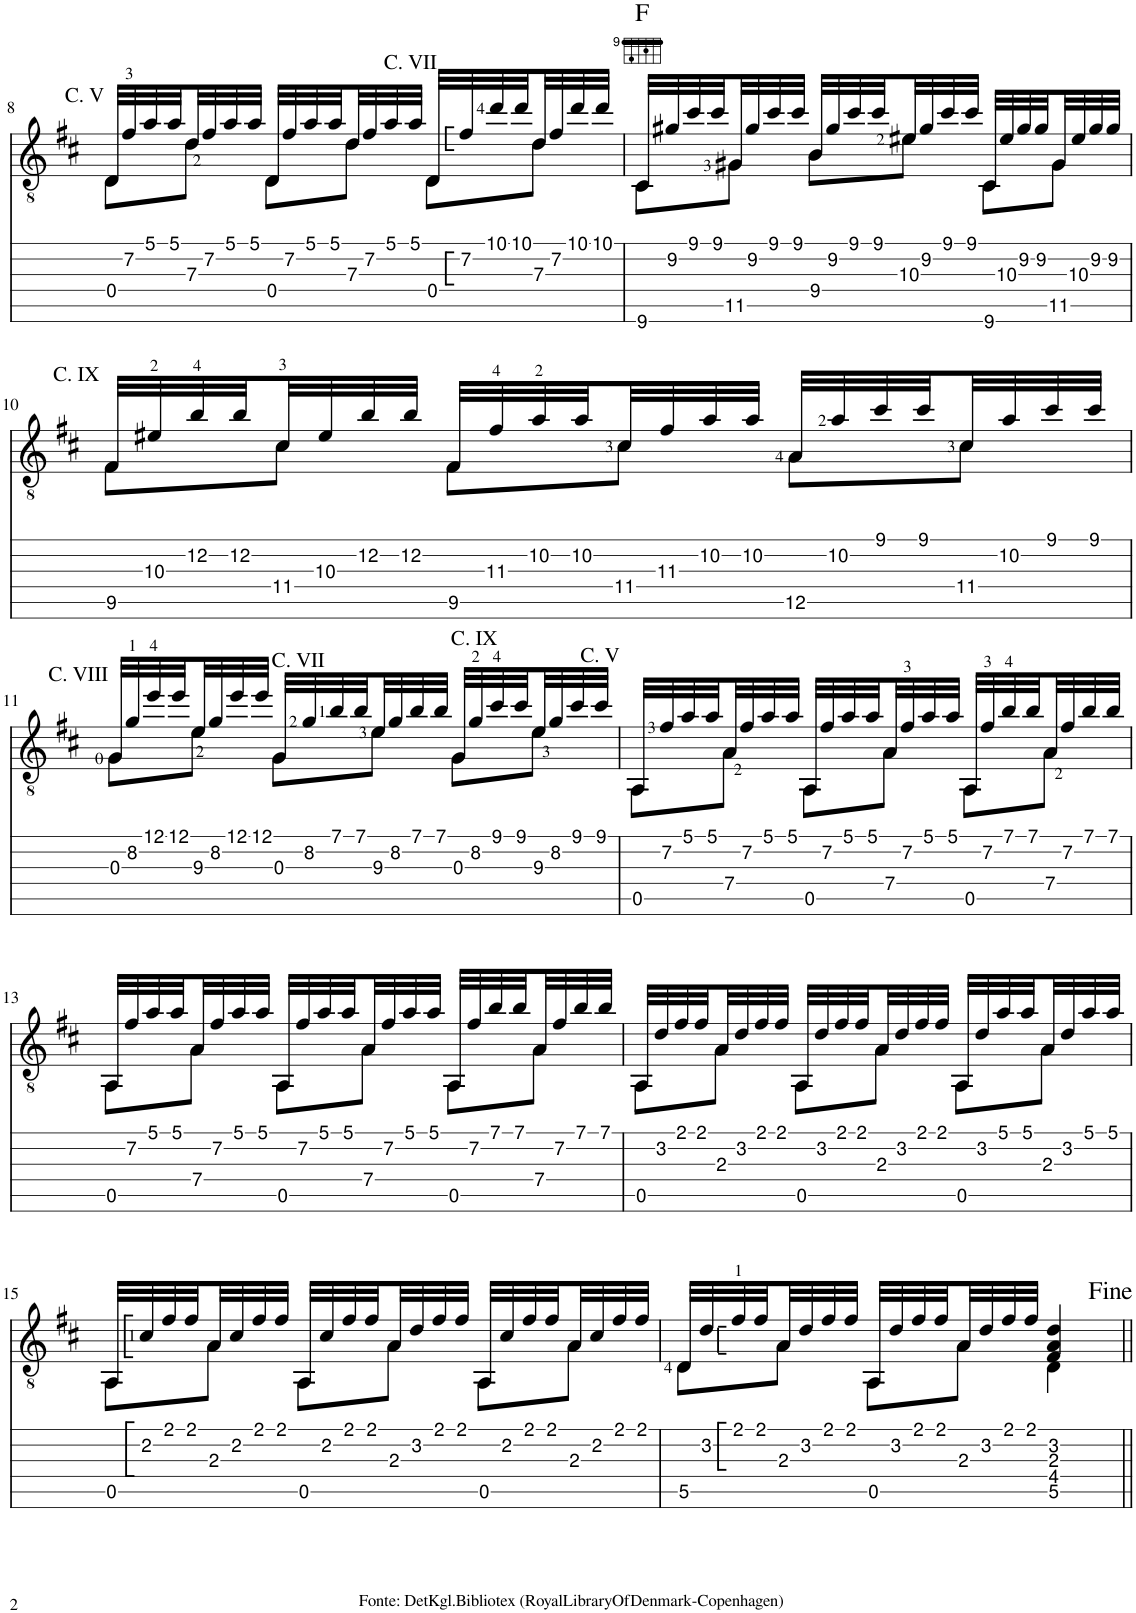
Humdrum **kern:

**kern	**kern	**harte
*part1	*part1	*part1
*staff2	*staff1	*
*I"Guitar	*	*
*I'Guit.	*	*
!!LO:PB:g=z
*	*clefGv2	*
*k[f#c#]	*k[f#c#]	*
*M3/4	*M3/4	*
=8	=8	=8
*^	*^	*
!	!	!LO:TX:a:t=C. V	!	!
32DLLL	8DL	32D/LLL	8D\L	.
32f#	.	32f#/	.	.
32a	.	32a/	.	.
32aJJ	.	32a/	.	.
32dLL	8dJ	32d/	8d\J	.
32f#	.	32f#/	.	.
32a	.	32a/	.	.
32aJJJ	.	32a/JJJ	.	.
32DLLL	8DL	32D/LLL	8D\L	.
32f#	.	32f#/	.	.
32a	.	32a/	.	.
32aJJ	.	32a/	.	.
32dLL	8dJ	32d/	8d\J	.
32f#	.	32f#/	.	.
32a	.	32a/	.	.
32aJJJ	.	32a/JJJ	.	.
!	!	!LO:TX:a:t=C. VII	!	!
32DLLL	8DL	32D/LLL	8D\L	.
32f#	.	32f#/	.	.
32dd	.	32dd/	.	.
32ddJJ	.	32dd/	.	.
32dLL	8dJ	32d/	8d\J	.
32f#	.	32f#/	.	.
32dd	.	32dd/	.	.
32ddJJJ	.	32dd/JJJ	.	.
=9	=9	=9	=9	=9
32C#LLL	8C#L	32C#/LLL	8C#\L	F:maj
32g#	.	32g#X/	.	.
32cc#	.	32cc#/	.	.
32cc#JJ	.	32cc#/	.	.
32G#LL	8G#J	32G#X/	8G#\J	.
32g#	.	32g#/	.	.
32cc#	.	32cc#/	.	.
32cc#JJJ	.	32cc#/JJJ	.	.
32BLLL	8BL	32B/LLL	8B\L	.
32g#	.	32g#/	.	.
32cc#	.	32cc#/	.	.
32cc#JJ	.	32cc#/	.	.
32e#LL	8e#J	32e#X/	8e#\J	.
32g#	.	32g#/	.	.
32cc#	.	32cc#/	.	.
32cc#JJJ	.	32cc#/JJJ	.	.
32C#LLL	8C#L	32C#/LLL	8C#\L	.
32e#	.	32e#/	.	.
32g#	.	32g#/	.	.
32g#JJ	.	32g#/	.	.
32G#LL	8G#J	32G#/	8G#\J	.
32e#	.	32e#/	.	.
32g#	.	32g#/	.	.
32g#JJJ	.	32g#/JJJ	.	.
!!LO:LB:g=z	!!
=10	=10	=10	=10	=10
!	!	!LO:TX:a:t=C. IX	!	!
32F#LLL	8F#L	32F#/LLL	8F#\L	.
32e#	.	32e#X/	.	.
32b	.	32b/	.	.
32bJJ	.	32b/	.	.
32c#LL	8c#J	32c#/	8c#\J	.
32e#	.	32e#/	.	.
32b	.	32b/	.	.
32bJJJ	.	32b/JJJ	.	.
32F#LLL	8F#L	32F#/LLL	8F#\L	.
32f#	.	32f#/	.	.
32a	.	32a/	.	.
32aJJ	.	32a/	.	.
32c#LL	8c#J	32c#/	8c#\J	.
32f#	.	32f#/	.	.
32a	.	32a/	.	.
32aJJJ	.	32a/JJJ	.	.
32ALLL	8AL	32A/LLL	8A\L	.
32a	.	32a/	.	.
32cc#	.	32cc#/	.	.
32cc#JJ	.	32cc#/	.	.
32c#LL	8c#J	32c#/	8c#\J	.
32a	.	32a/	.	.
32cc#	.	32cc#/	.	.
32cc#JJJ	.	32cc#/JJJ	.	.
!!LO:LB:g=z	!!
=11	=11	=11	=11	=11
!	!	!LO:TX:a:t=C. VIII	!	!
32GLLL	8GL	32G/LLL	8G\L	.
32g	.	32g/	.	.
32ee	.	32ee/	.	.
32eeJJ	.	32ee/	.	.
32eLL	8eJ	32e/	8e\J	.
32g	.	32g/	.	.
32ee	.	32ee/	.	.
32eeJJJ	.	32ee/JJJ	.	.
!	!	!LO:TX:a:t=C. VII	!	!
32GLLL	8GL	32G/LLL	8G\L	.
32g	.	32g/	.	.
32b	.	32b/	.	.
32bJJ	.	32b/	.	.
32eLL	8eJ	32e/	8e\J	.
32g	.	32g/	.	.
32b	.	32b/	.	.
32bJJJ	.	32b/JJJ	.	.
!	!	!LO:TX:a:t=C. IX	!	!
32GLLL	8GL	32G/LLL	8G\L	.
32g	.	32g/	.	.
32cc#	.	32cc#/	.	.
32cc#JJ	.	32cc#/	.	.
32eLL	8eJ	32e/	8e\J	.
32g	.	32g/	.	.
32cc#	.	32cc#/	.	.
32cc#JJJ	.	32cc#/JJJ	.	.
=12	=12	=12	=12	=12
!	!	!LO:TX:a:t=C. V	!	!
32AALLL	8AAL	32AA/LLL	8AA\L	.
32f#	.	32f#/	.	.
32a	.	32a/	.	.
32aJJ	.	32a/	.	.
32ALL	8AJ	32A/	8A\J	.
32f#	.	32f#/	.	.
32a	.	32a/	.	.
32aJJJ	.	32a/JJJ	.	.
32AALLL	8AAL	32AA/LLL	8AA\L	.
32f#	.	32f#/	.	.
32a	.	32a/	.	.
32aJJ	.	32a/	.	.
32ALL	8AJ	32A/	8A\J	.
32f#	.	32f#/	.	.
32a	.	32a/	.	.
32aJJJ	.	32a/JJJ	.	.
32AALLL	8AAL	32AA/LLL	8AA\L	.
32f#	.	32f#/	.	.
32b	.	32b/	.	.
32bJJ	.	32b/	.	.
32ALL	8AJ	32A/	8A\J	.
32f#	.	32f#/	.	.
32b	.	32b/	.	.
32bJJJ	.	32b/JJJ	.	.
!!LO:LB:g=z	!!
=13	=13	=13	=13	=13
32AALLL	8AAL	32AA/LLL	8AA\L	.
32f#	.	32f#/	.	.
32a	.	32a/	.	.
32aJJ	.	32a/	.	.
32ALL	8AJ	32A/	8A\J	.
32f#	.	32f#/	.	.
32a	.	32a/	.	.
32aJJJ	.	32a/JJJ	.	.
32AALLL	8AAL	32AA/LLL	8AA\L	.
32f#	.	32f#/	.	.
32a	.	32a/	.	.
32aJJ	.	32a/	.	.
32ALL	8AJ	32A/	8A\J	.
32f#	.	32f#/	.	.
32a	.	32a/	.	.
32aJJJ	.	32a/JJJ	.	.
32AALLL	8AAL	32AA/LLL	8AA\L	.
32f#	.	32f#/	.	.
32b	.	32b/	.	.
32bJJ	.	32b/	.	.
32ALL	8AJ	32A/	8A\J	.
32f#	.	32f#/	.	.
32b	.	32b/	.	.
32bJJJ	.	32b/JJJ	.	.
=14	=14	=14	=14	=14
32AALLL	8AAL	32AA/LLL	8AA\L	.
32d	.	32d/	.	.
32f#	.	32f#/	.	.
32f#JJ	.	32f#/	.	.
32ALL	8AJ	32A/	8A\J	.
32d	.	32d/	.	.
32f#	.	32f#/	.	.
32f#JJJ	.	32f#/JJJ	.	.
32AALLL	8AAL	32AA/LLL	8AA\L	.
32d	.	32d/	.	.
32f#	.	32f#/	.	.
32f#JJ	.	32f#/	.	.
32ALL	8AJ	32A/	8A\J	.
32d	.	32d/	.	.
32f#	.	32f#/	.	.
32f#JJJ	.	32f#/JJJ	.	.
32AALLL	8AAL	32AA/LLL	8AA\L	.
32d	.	32d/	.	.
32a	.	32a/	.	.
32aJJ	.	32a/	.	.
32ALL	8AJ	32A/	8A\J	.
32d	.	32d/	.	.
32a	.	32a/	.	.
32aJJJ	.	32a/JJJ	.	.
!!LO:LB:g=z	!!
=15	=15	=15	=15	=15
32AALLL	8AAL	32AA/LLL	8AA\L	.
32c#	.	32c#/	.	.
32f#	.	32f#/	.	.
32f#JJ	.	32f#/	.	.
32ALL	8AJ	32A/	8A\J	.
32c#	.	32c#/	.	.
32f#	.	32f#/	.	.
32f#JJJ	.	32f#/JJJ	.	.
32AALLL	8AAL	32AA/LLL	8AA\L	.
32c#	.	32c#/	.	.
32f#	.	32f#/	.	.
32f#JJ	.	32f#/	.	.
32ALL	8AJ	32A/	8A\J	.
32d	.	32d/	.	.
32f#	.	32f#/	.	.
32f#JJJ	.	32f#/JJJ	.	.
32AALLL	8AAL	32AA/LLL	8AA\L	.
32c#	.	32c#/	.	.
32f#	.	32f#/	.	.
32f#JJ	.	32f#/	.	.
32ALL	8AJ	32A/	8A\J	.
32c#	.	32c#/	.	.
32f#	.	32f#/	.	.
32f#JJJ	.	32f#/JJJ	.	.
=16	=16	=16	=16	=16
32DLLL	8DL	32D/LLL	8D\L	.
32d	.	32d/	.	.
32f#	.	32f#/	.	.
32f#JJ	.	32f#/	.	.
32ALL	8AJ	32A/	8A\J	.
32d	.	32d/	.	.
32f#	.	32f#/	.	.
32f#JJJ	.	32f#/JJJ	.	.
32AALLL	8AAL	32AA/LLL	8AA\L	.
32d	.	32d/	.	.
32f#	.	32f#/	.	.
32f#JJ	.	32f#/	.	.
32ALL	8AJ	32A/	8A\J	.
32d	.	32d/	.	.
32f#	.	32f#/	.	.
32f#JJJ	.	32f#/JJJ	.	.
4F# 4A 4d	4D	4F#/ 4A/ 4d/	4D\	.
*v	*v	*	*	*
*	*v	*v	*
=||	=||	=||
*-	*-	*-
